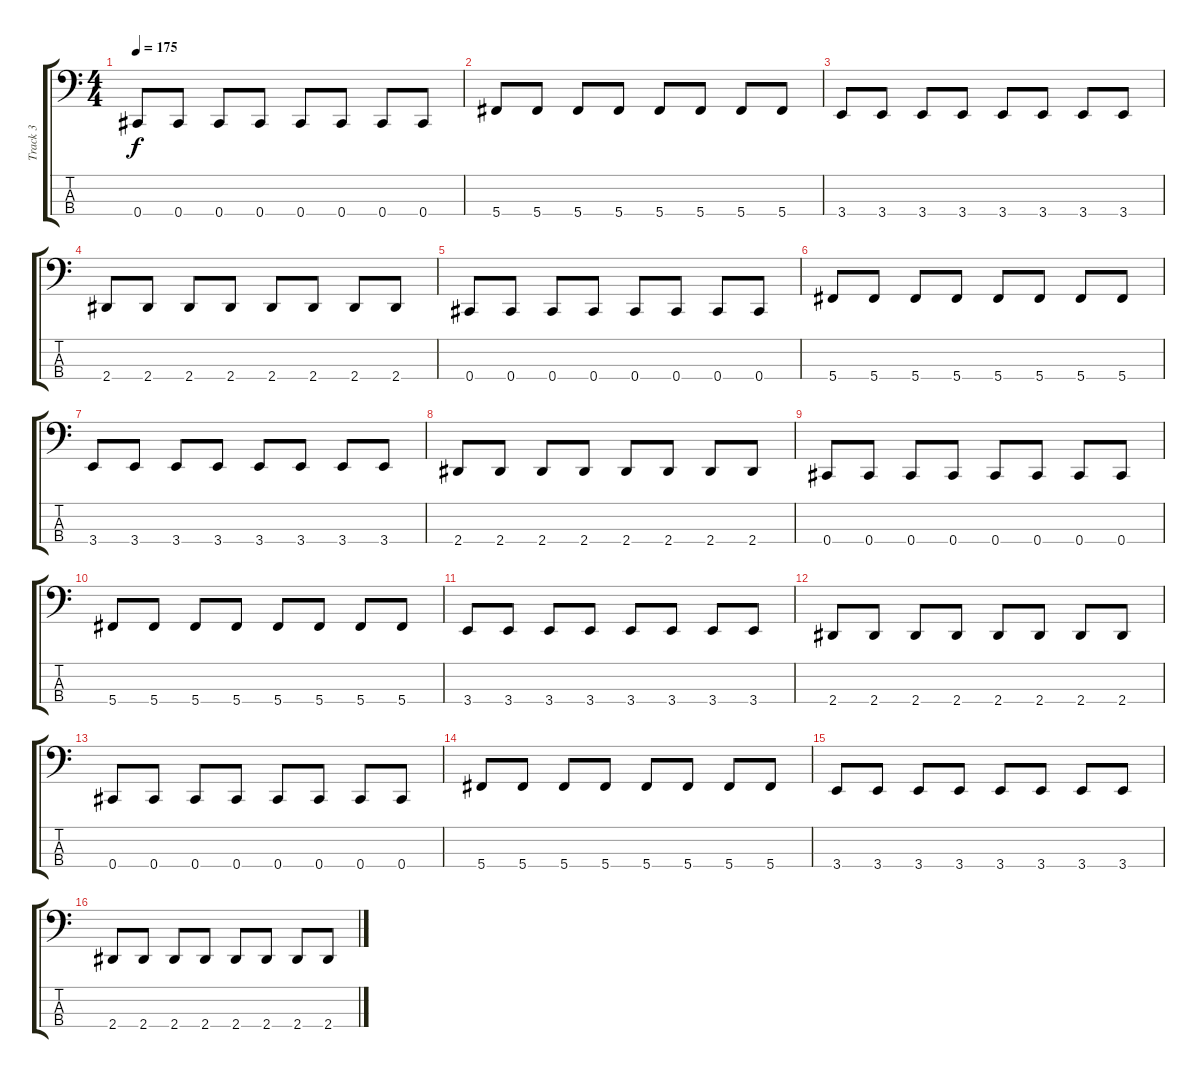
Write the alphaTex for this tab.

\track ("Track 3" "Track 3") {instrument electricbassfinger}
\staff {score tabs}
\tuning (Gb2 Db2 Ab1 Db1) {hide}
\ts (4 4)
\tempo 175
\clef f4
\ks c
0.4.8{dy f} 0.4.8 0.4.8 0.4.8 0.4.8 0.4.8 0.4.8 0.4.8 |
5.4.8 5.4.8 5.4.8 5.4.8 5.4.8 5.4.8 5.4.8 5.4.8 |
3.4.8 3.4.8 3.4.8 3.4.8 3.4.8 3.4.8 3.4.8 3.4.8 |
2.4.8 2.4.8 2.4.8 2.4.8 2.4.8 2.4.8 2.4.8 2.4.8 |
0.4.8 0.4.8 0.4.8 0.4.8 0.4.8 0.4.8 0.4.8 0.4.8 |
5.4.8 5.4.8 5.4.8 5.4.8 5.4.8 5.4.8 5.4.8 5.4.8 |
3.4.8 3.4.8 3.4.8 3.4.8 3.4.8 3.4.8 3.4.8 3.4.8 |
2.4.8 2.4.8 2.4.8 2.4.8 2.4.8 2.4.8 2.4.8 2.4.8 |
0.4.8 0.4.8 0.4.8 0.4.8 0.4.8 0.4.8 0.4.8 0.4.8 |
5.4.8 5.4.8 5.4.8 5.4.8 5.4.8 5.4.8 5.4.8 5.4.8 |
3.4.8 3.4.8 3.4.8 3.4.8 3.4.8 3.4.8 3.4.8 3.4.8 |
2.4.8 2.4.8 2.4.8 2.4.8 2.4.8 2.4.8 2.4.8 2.4.8 |
0.4.8 0.4.8 0.4.8 0.4.8 0.4.8 0.4.8 0.4.8 0.4.8 |
5.4.8 5.4.8 5.4.8 5.4.8 5.4.8 5.4.8 5.4.8 5.4.8 |
3.4.8 3.4.8 3.4.8 3.4.8 3.4.8 3.4.8 3.4.8 3.4.8 |
2.4.8 2.4.8 2.4.8 2.4.8 2.4.8 2.4.8 2.4.8 2.4.8
